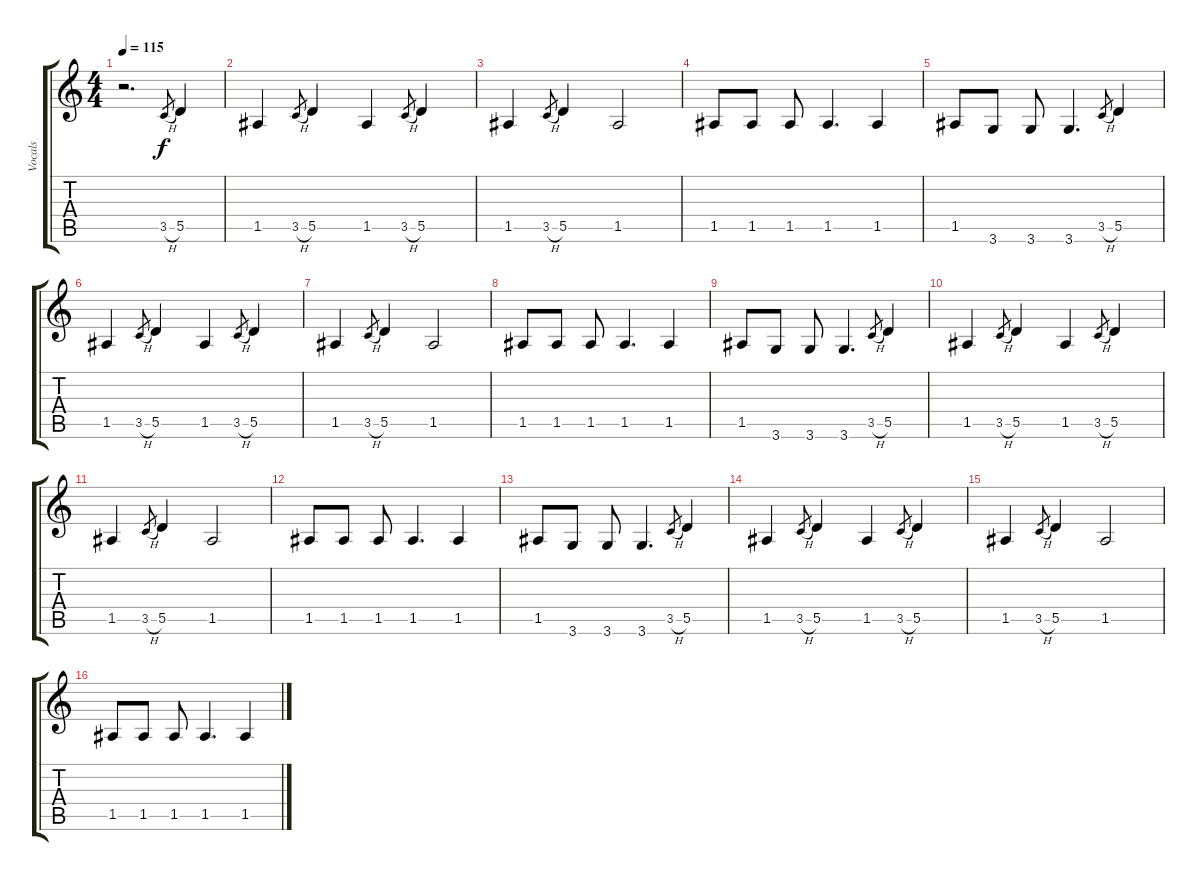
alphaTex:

\track ("Vocals" "Vocals") {instrument electricguitarjazz}
\staff {score tabs}
\tuning (E4 B3 G3 D3 A2 E2) {hide}
\ts (4 4)
\tempo 115
\clef g2
\ks c
r.2{d dy f} 3.5{h}.8{gr} 5.5.4 |
1.5.4 3.5{h}.8{gr} 5.5.4 1.5.4 3.5{h}.8{gr} 5.5.4 |
1.5.4 3.5{h}.8{gr} 5.5.4 1.5.2 |
1.5.8 1.5.8 1.5.8 1.5.4{d} 1.5.4 |
1.5.8 3.6.8 3.6.8 3.6.4{d} 3.5{h}.8{gr} 5.5.4 |
1.5.4 3.5{h}.8{gr} 5.5.4 1.5.4 3.5{h}.8{gr} 5.5.4 |
1.5.4 3.5{h}.8{gr} 5.5.4 1.5.2 |
1.5.8 1.5.8 1.5.8 1.5.4{d} 1.5.4 |
1.5.8 3.6.8 3.6.8 3.6.4{d} 3.5{h}.8{gr} 5.5.4 |
1.5.4 3.5{h}.8{gr} 5.5.4 1.5.4 3.5{h}.8{gr} 5.5.4 |
1.5.4 3.5{h}.8{gr} 5.5.4 1.5.2 |
1.5.8 1.5.8 1.5.8 1.5.4{d} 1.5.4 |
1.5.8 3.6.8 3.6.8 3.6.4{d} 3.5{h}.8{gr} 5.5.4 |
1.5.4 3.5{h}.8{gr} 5.5.4 1.5.4 3.5{h}.8{gr} 5.5.4 |
1.5.4 3.5{h}.8{gr} 5.5.4 1.5.2 |
1.5.8 1.5.8 1.5.8 1.5.4{d} 1.5.4
